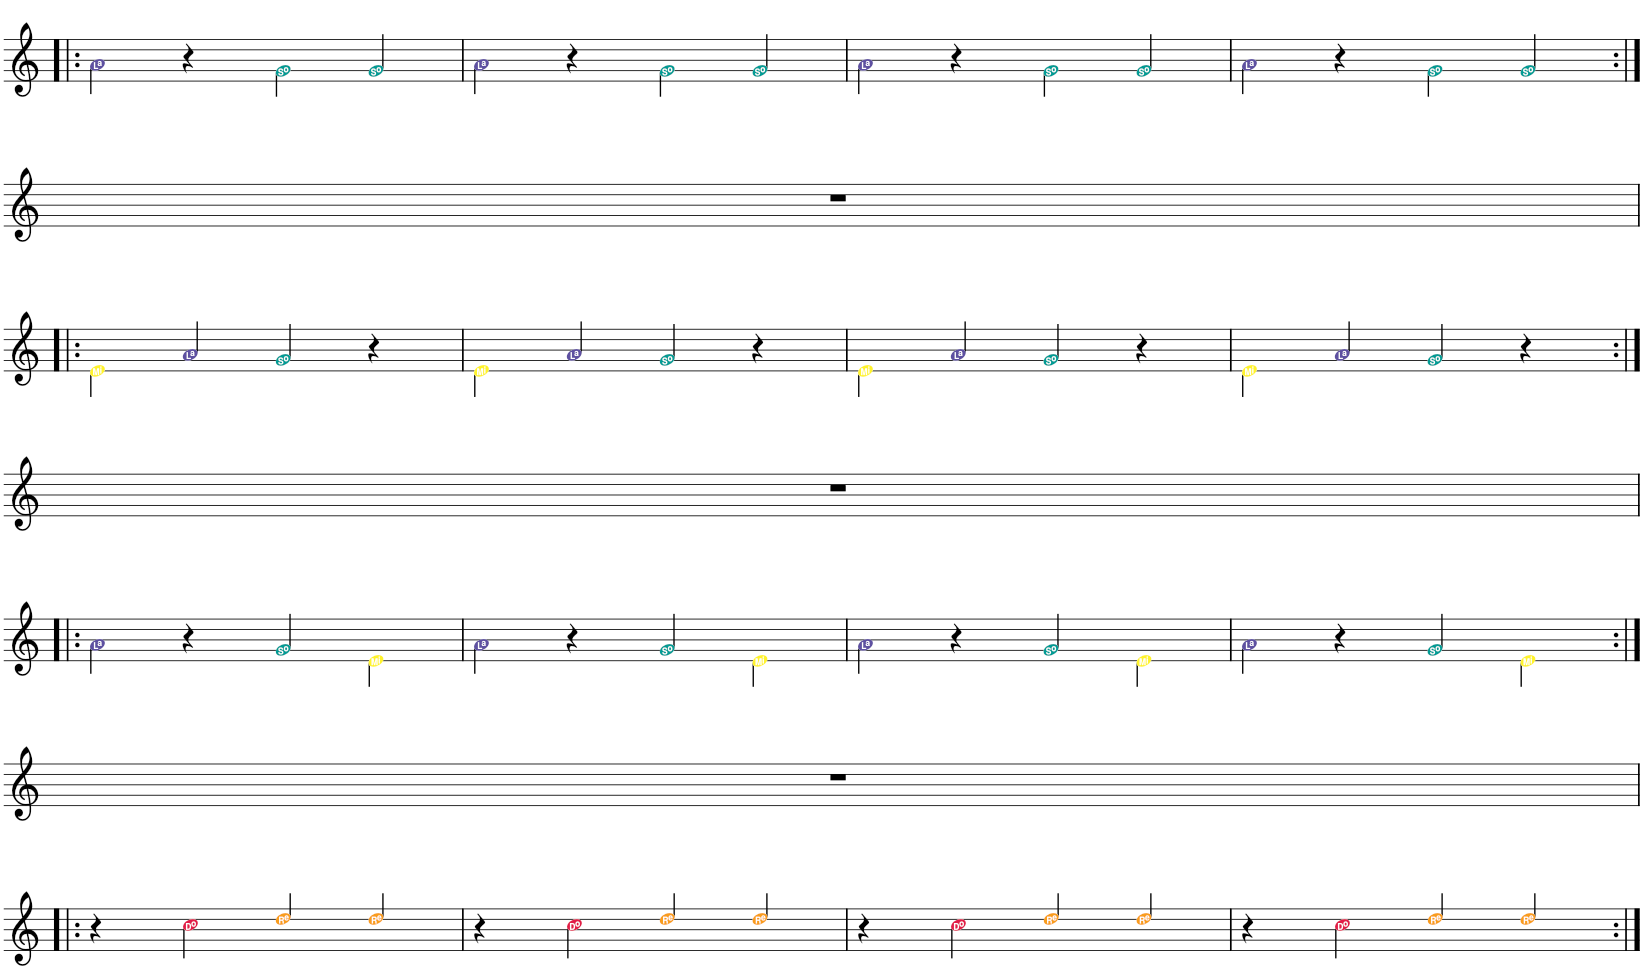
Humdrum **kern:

**kern
*part1
*staff1
*I"Piano
*I'Pno
!!LO:PB:g=z
*clefG2
*k[]
*M4/4
=7!|:
4ai\
4r
4gj\
4gj/
=8
4ai\
4r
4gj\
4gj/
=9
4ai\
4r
4gj\
4gj/
=10
4ai\
4r
4gj\
4gj/
!!LO:LB:g=z
=11:|!
1r
!!LO:LB:g=z
=12!|:
4eZ\
4ai/
4gj/
4r
=13
4eZ\
4ai/
4gj/
4r
=14
4eZ\
4ai/
4gj/
4r
=15
4eZ\
4ai/
4gj/
4r
!!LO:LB:g=z
=16:|!
1r
!!LO:LB:g=z
=17!|:
4ai\
4r
4gj/
4eZ\
=18
4ai\
4r
4gj/
4eZ\
=19
4ai\
4r
4gj/
4eZ\
=20
4ai\
4r
4gj/
4eZ\
!!LO:LB:g=z
=21:|!
1r
!!LO:LB:g=z
=22!|:
4r
4ccV\
4ddN/
4ddN/
=23
4r
4ccV\
4ddN/
4ddN/
=24
4r
4ccV\
4ddN/
4ddN/
=25
4r
4ccV\
4ddN/
4ddN/
=:|!
*-
